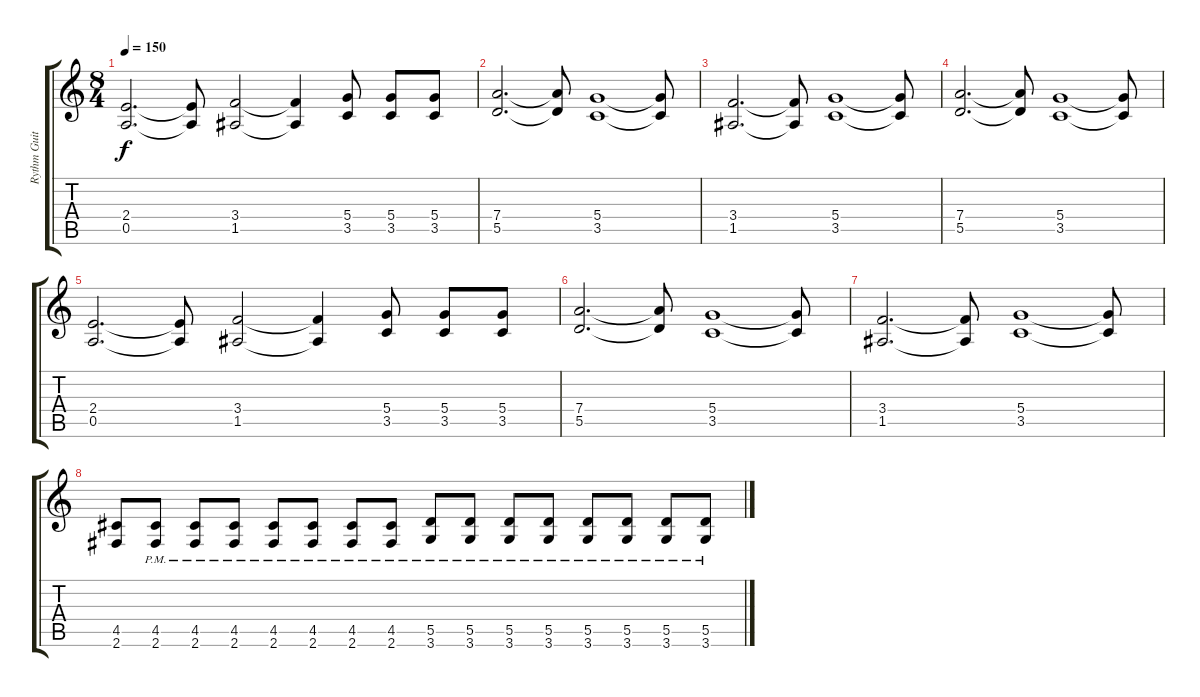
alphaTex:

\track ("Rythm Guitar" "Rythm Guit") {instrument distortionguitar}
\staff {score tabs}
\tuning (E4 B3 G3 D3 A2 E2) {hide}
\ts (8 4)
\tempo 150
\clef g2
\ks c
(2.4 0.5).2{d dy f} (2.4{t} 0.5{t}).8 (3.4 1.5).2 (3.4{t} 1.5{t}).4 (5.4 3.5).8 (5.4 3.5).8 (5.4 3.5).8 |
(7.4 5.5).2{d} (7.4{t} 5.5{t}).8 (5.4 3.5).1 (5.4{t} 3.5{t}).8 |
(3.4 1.5).2{d} (3.4{t} 1.5{t}).8 (5.4 3.5).1 (5.4{t} 3.5{t}).8 |
(7.4 5.5).2{d} (7.4{t} 5.5{t}).8 (5.4 3.5).1 (5.4{t} 3.5{t}).8 |
(2.4 0.5).2{d} (2.4{t} 0.5{t}).8 (3.4 1.5).2 (3.4{t} 1.5{t}).4 (5.4 3.5).8 (5.4 3.5).8 (5.4 3.5).8 |
(7.4 5.5).2{d} (7.4{t} 5.5{t}).8 (5.4 3.5).1 (5.4{t} 3.5{t}).8 |
(3.4 1.5).2{d} (3.4{t} 1.5{t}).8 (5.4 3.5).1 (5.4{t} 3.5{t}).8 |
(4.5 2.6).8 (4.5{pm} 2.6{pm}).8 (4.5{pm} 2.6{pm}).8 (4.5{pm} 2.6{pm}).8 (4.5{pm} 2.6{pm}).8 (4.5{pm} 2.6{pm}).8 (4.5{pm} 2.6{pm}).8 (4.5{pm} 2.6{pm}).8 (5.5{pm} 3.6{pm}).8 (5.5{pm} 3.6{pm}).8 (5.5{pm} 3.6{pm}).8 (5.5{pm} 3.6{pm}).8 (5.5{pm} 3.6{pm}).8 (5.5{pm} 3.6{pm}).8 (5.5{pm} 3.6{pm}).8 (5.5{pm} 3.6{pm}).8
